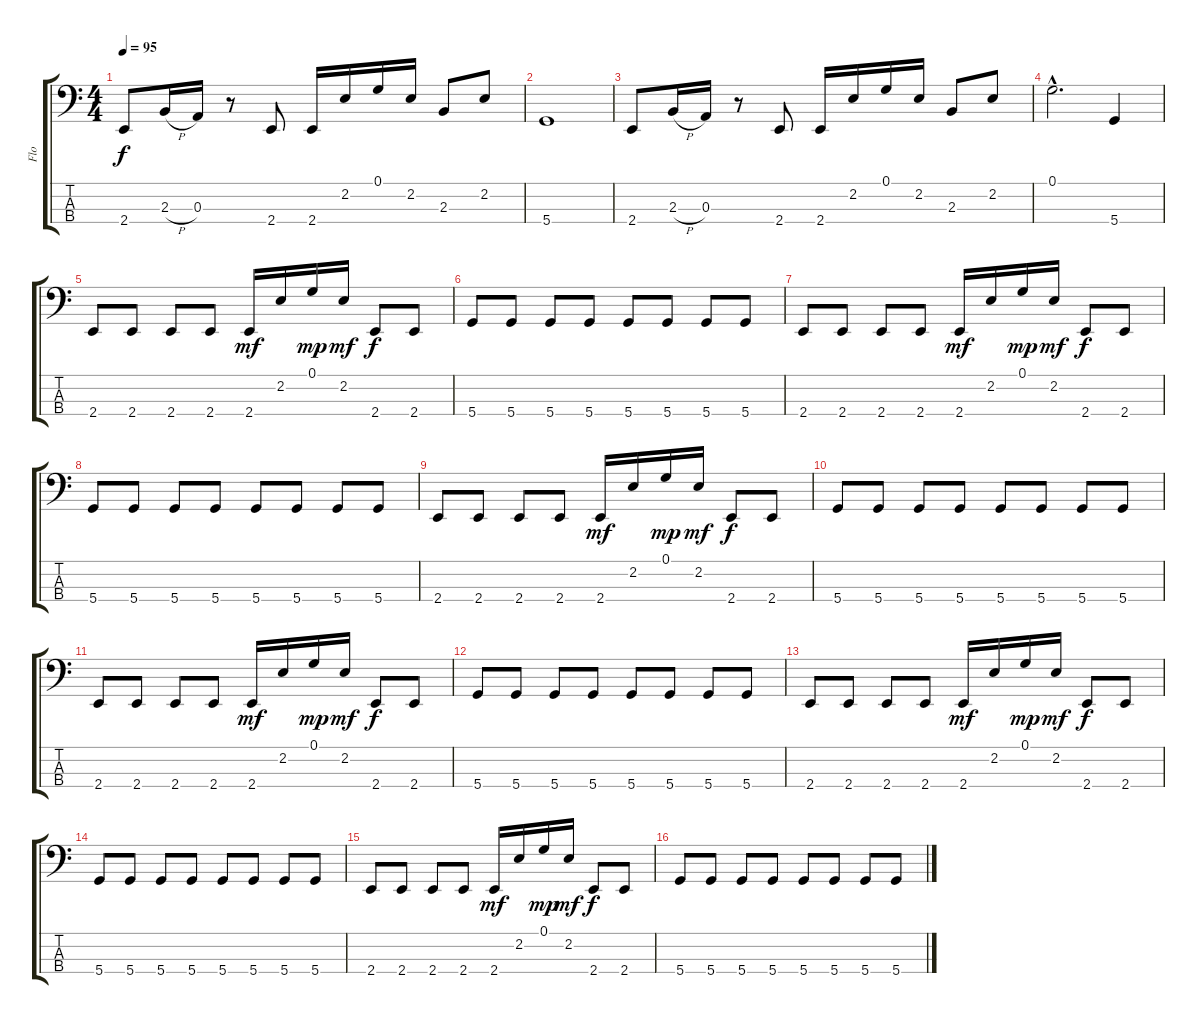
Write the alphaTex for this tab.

\track ("Flo" "Flo") {instrument electricbassfinger}
\staff {score tabs}
\tuning (G2 D2 A1 D1) {hide}
\ts (4 4)
\tempo 95
\clef f4
\ks c
2.4.8{dy f instrument electricbassfinger} 2.3{h}.16 0.3.16 r.8 2.4.8 2.4.16 2.2.16 0.1.16 2.2.16 2.3.8 2.2.8 |
5.4.1 |
2.4.8 2.3{h}.16 0.3.16 r.8 2.4.8 2.4.16 2.2.16 0.1.16 2.2.16 2.3.8 2.2.8 |
0.1{hac}.2{d} 5.4.4 |
2.4.8 2.4.8 2.4.8 2.4.8 2.4.16{dy mf} 2.2.16 0.1.16{dy mp} 2.2.16{dy mf} 2.4.8{dy f} 2.4.8 |
5.4.8 5.4.8 5.4.8 5.4.8 5.4.8 5.4.8 5.4.8 5.4.8 |
2.4.8 2.4.8 2.4.8 2.4.8 2.4.16{dy mf} 2.2.16 0.1.16{dy mp} 2.2.16{dy mf} 2.4.8{dy f} 2.4.8 |
5.4.8 5.4.8 5.4.8 5.4.8 5.4.8 5.4.8 5.4.8 5.4.8 |
2.4.8 2.4.8 2.4.8 2.4.8 2.4.16{dy mf} 2.2.16 0.1.16{dy mp} 2.2.16{dy mf} 2.4.8{dy f} 2.4.8 |
5.4.8 5.4.8 5.4.8 5.4.8 5.4.8 5.4.8 5.4.8 5.4.8 |
2.4.8 2.4.8 2.4.8 2.4.8 2.4.16{dy mf} 2.2.16 0.1.16{dy mp} 2.2.16{dy mf} 2.4.8{dy f} 2.4.8 |
5.4.8 5.4.8 5.4.8 5.4.8 5.4.8 5.4.8 5.4.8 5.4.8 |
2.4.8 2.4.8 2.4.8 2.4.8 2.4.16{dy mf} 2.2.16 0.1.16{dy mp} 2.2.16{dy mf} 2.4.8{dy f} 2.4.8 |
5.4.8 5.4.8 5.4.8 5.4.8 5.4.8 5.4.8 5.4.8 5.4.8 |
2.4.8 2.4.8 2.4.8 2.4.8 2.4.16{dy mf} 2.2.16 0.1.16{dy mp} 2.2.16{dy mf} 2.4.8{dy f} 2.4.8 |
5.4.8 5.4.8 5.4.8 5.4.8 5.4.8 5.4.8 5.4.8 5.4.8
